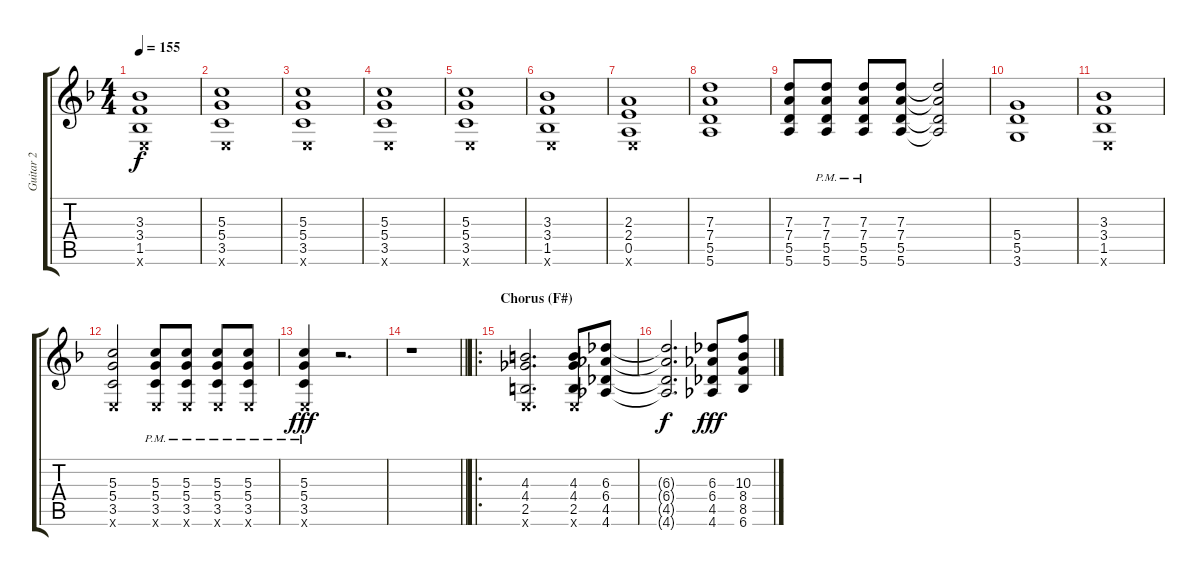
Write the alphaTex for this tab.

\track ("Guitar 2" "Guitar 2") {instrument distortionguitar}
\staff {score tabs}
\tuning (E4 B3 G3 D3 A2 E2) {hide}
\ts (4 4)
\tempo 155
\clef g2
\ks f
(3.3 3.4 1.5 0.6{x}).1{dy f} |
(5.3 5.4 3.5 0.6{x}).1 |
(5.3 5.4 3.5 0.6{x}).1 |
(5.3 5.4 3.5 0.6{x}).1 |
(5.3 5.4 3.5 0.6{x}).1 |
(3.3 3.4 1.5 0.6{x}).1 |
(2.3 2.4 0.5 0.6{x}).1 |
(7.3 7.4 5.5 5.6).1 |
(7.3 7.4 5.5 5.6).8 (7.3{pm} 7.4{pm} 5.5{pm} 5.6{pm}).8 (7.3{pm} 7.4{pm} 5.5{pm} 5.6{pm}).8 (7.3 7.4 5.5 5.6).8 (7.3{t} 7.4{t} 5.5{t} 5.6{t}).2 |
(5.4 5.5 3.6).1 |
(3.3 3.4 1.5 0.6{x}).1 |
(5.3 5.4 3.5 0.6{x}).2 (5.3{pm} 5.4{pm} 3.5{pm} 0.6{x}).8 (5.3{pm} 5.4{pm} 3.5{pm} 0.6{x}).8 (5.3{pm} 5.4{pm} 3.5{pm} 0.6{x}).8 (5.3{pm} 5.4{pm} 3.5{pm} 0.6{x}).8 |
(5.3{pm} 5.4{pm} 3.5{pm} 0.6{x}).4{dy fff} r.2{d} |
\barLineRight lightlight
r.1 |
\ro
\section ("" "Chorus (F#)")
(4.3 4.4 2.5 0.6{x}).2{d} (4.3 4.4 2.5 0.6{x}).8 (6.3 6.4 4.5 4.6).8 |
(6.3{t} 6.4{t} 4.5{t} 4.6{t}).2{d dy f} (6.3 6.4 4.5 4.6).8{dy fff} (10.3 8.4 8.5 6.6).8
